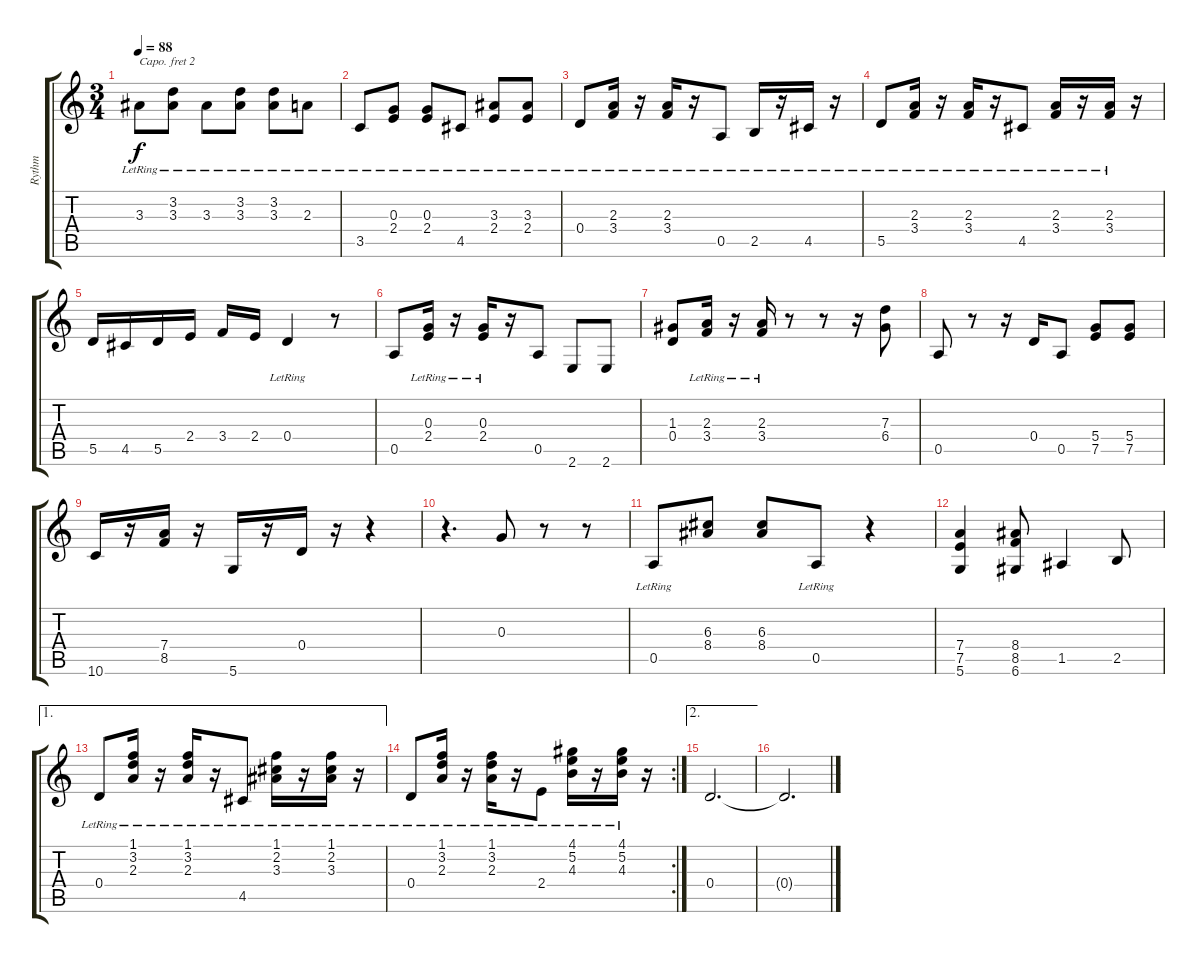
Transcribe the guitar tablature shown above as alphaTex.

\track ("Rythm" "Rythm") {instrument overdrivenguitar}
\staff {score tabs}
\capo 2
\tuning (D4 A3 F3 C3 G2 C2) {hide}
\ts (3 4)
\tempo 88
\clef g2
\ks c
3.3{lr}.8{dy f} (3.2{lr} 3.3{lr}).8 3.3{lr}.8 (3.2{lr} 3.3{lr}).8 (3.2{lr} 3.3{lr}).8 2.3{lr}.8 |
3.5{lr}.8 (0.3{lr} 2.4{lr}).8 (0.3{lr} 2.4{lr}).8 4.5{lr}.8 (3.3{lr} 2.4).8 (3.3{lr} 2.4).8 |
0.4{lr}.8 (2.3{lr} 3.4{lr}).16 r.16 (2.3{lr} 3.4{lr}).16 r.16 0.5{lr}.8 2.5{lr}.16 r.16 4.5{lr}.16 r.16 |
5.5{lr}.8 (2.3{lr} 3.4{lr}).16 r.16 (2.3{lr} 3.4{lr}).16 r.16 4.5{lr}.8 (2.3{lr} 3.4{lr}).16 r.16 (2.3{lr} 3.4{lr}).16 r.16 |
5.5.16 4.5.16 5.5.16 2.4.16 3.4.16 2.4.16 0.4{lr}.4 r.8 |
0.5.8 (0.3{lr} 2.4{lr}).16 r.16 (0.3{lr} 2.4{lr}).16 r.16 0.5.8 2.6.8 2.6.8 |
(1.3 0.4).8 (2.3{lr} 3.4{lr}).16 r.16 (2.3{lr} 3.4{lr}).16 r.8 r.8 r.16 (7.3 6.4).8 |
0.5.8 r.8 r.16 0.4.16 0.5.8 (5.4 7.5).8 (5.4 7.5).8 |
10.6.16 r.16 (7.4 8.5).16 r.16 5.6.16 r.16 0.4.16 r.16 r.4 |
r.4{d} 0.3.8 r.8 r.8 |
0.5{lr}.8 (6.3 8.4).8 (6.3 8.4).8 0.5{lr}.8 r.4 |
(7.4 7.5 5.6).4 (8.4 8.5 6.6).8 1.5.4 2.5.8 |
\ae 1
0.4{lr}.8 (1.1{lr} 3.2{lr} 2.3{lr}).16 r.16 (1.1{lr} 3.2{lr} 2.3{lr}).16 r.16 4.5{lr}.8 (1.1{lr} 2.2{lr} 3.3{lr}).16 r.16 (1.1{lr} 2.2{lr} 3.3{lr}).16 r.16 |
\rc 2
0.4{lr}.8 (1.1{lr} 3.2{lr} 2.3{lr}).16 r.16 (1.1{lr} 3.2{lr} 2.3{lr}).16 r.16 2.4{lr}.8 (4.1{lr} 5.2{lr} 4.3{lr}).16 r.16 (4.1{lr} 5.2{lr} 4.3{lr}).16 r.16 |
\ae 2
0.4.2{d} |
0.4{t}.2{d}
